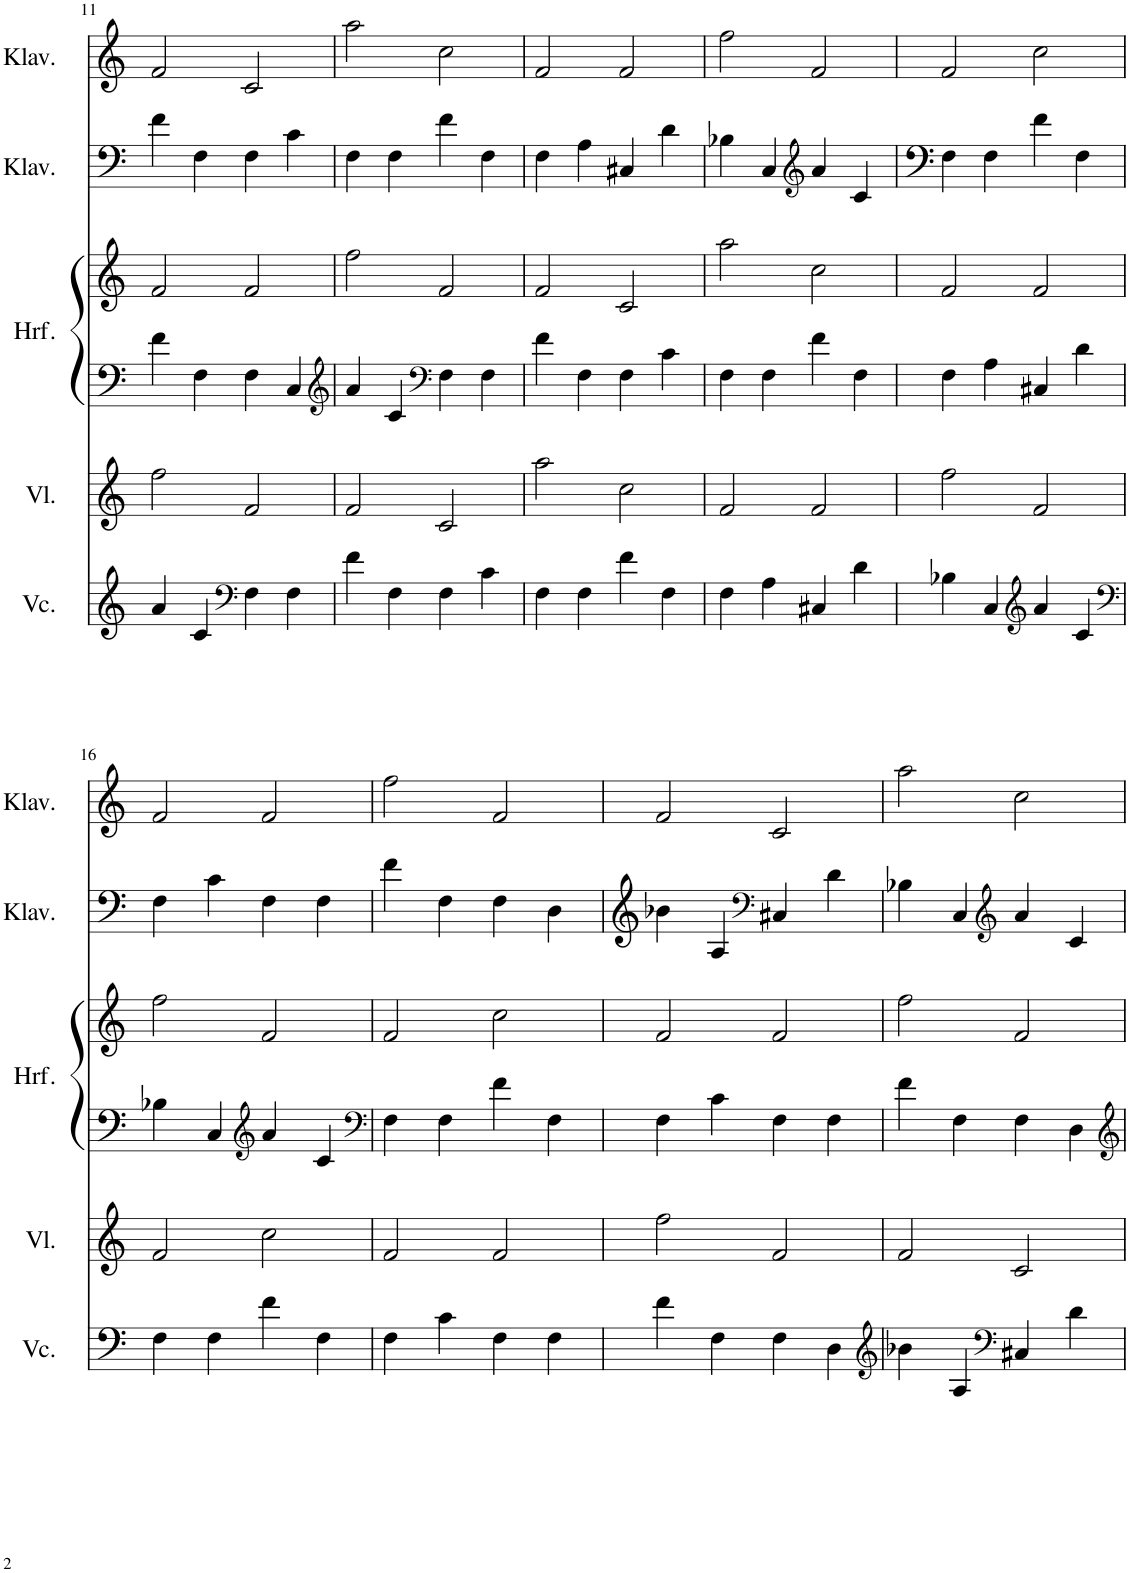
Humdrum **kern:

**kern	**kern	**kern	**kern	**kern	**kern
*part5	*part4	*part3	*part3	*part2	*part1
*staff6	*staff5	*staff4	*staff3	*staff2	*staff1
*I"Violoncello	*I"Violine	*I"Harfe	*	*I"Klavier	*I"Klavier
*I'Vc.	*I'Vl.	*I'Hrf.	*	*I'Klav.	*I'Klav.
!!LO:PB:g=z
*clefG2	*clefG2	*clefF4	*clefG2	*clefF4	*clefG2
*k[]	*k[]	*k[]	*k[]	*k[]	*k[]
*M4/4	*M4/4	*M4/4	*M4/4	*M4/4	*M4/4
=11	=11	=11	=11	=11	=11
4a/	2ff\	4f\	2f/	4f\	2f/
4c/	.	4F\	.	4F\	.
*clefF4	*	*	*	*	*
4F\	2f/	4F\	2f/	4F\	2c/
4F\	.	4C/	.	4c\	.
=12	=12	=12	=12	=12	=12
*	*	*clefG2	*	*	*
4f\	2f/	4a/	2ff\	4F\	2aa\
4F\	.	4c/	.	4F\	.
*	*	*clefF4	*	*	*
4F\	2c/	4F\	2f/	4f\	2cc\
4c\	.	4F\	.	4F\	.
=13	=13	=13	=13	=13	=13
4F\	2aa\	4f\	2f/	4F\	2f/
4F\	.	4F\	.	4A\	.
4f\	2cc\	4F\	2c/	4C#X/	2f/
4F\	.	4c\	.	4d\	.
=14	=14	=14	=14	=14	=14
4F\	2f/	4F\	2aa\	4B-X\	2ff\
4A\	.	4F\	.	4C/	.
*	*	*	*	*clefG2	*
4C#X/	2f/	4f\	2cc\	4a/	2f/
4d\	.	4F\	.	4c/	.
=15	=15	=15	=15	=15	=15
4B-X\	2ff\	4F\	2f/	4F\	2f/
4C/	.	4A\	.	4F\	.
*clefG2	*	*	*	*	*
4a/	2f/	4C#X/	2f/	4f\	2cc\
4c/	.	4d\	.	4F\	.
!!LO:LB:g=z
=16	=16	=16	=16	=16	=16
*clefF4	*	*	*	*	*
4F\	2f/	4B-X\	2ff\	4F\	2f/
4F\	.	4C/	.	4c\	.
*	*	*clefG2	*	*	*
4f\	2cc\	4a/	2f/	4F\	2f/
4F\	.	4c/	.	4F\	.
=17	=17	=17	=17	=17	=17
*	*	*clefF4	*	*	*
4F\	2f/	4F\	2f/	4f\	2ff\
4c\	.	4F\	.	4F\	.
4F\	2f/	4f\	2cc\	4F\	2f/
4F\	.	4F\	.	4D\	.
=18	=18	=18	=18	=18	=18
4f\	2ff\	4F\	2f/	4b-X\	2f/
4F\	.	4c\	.	4A/	.
*	*	*	*	*clefF4	*
4F\	2f/	4F\	2f/	4C#X/	2c/
4D\	.	4F\	.	4d\	.
=19	=19	=19	=19	=19	=19
*clefG2	*	*	*	*	*
4b-X\	2f/	4f\	2ff\	4B-X\	2aa\
4A/	.	4F\	.	4C/	.
*clefF4	*	*	*	*clefG2	*
4C#X/	2c/	4F\	2f/	4a/	2cc\
4d\	.	4D\	.	4c/	.
=	=	=	=	=	=
*-	*-	*-	*-	*-	*-
